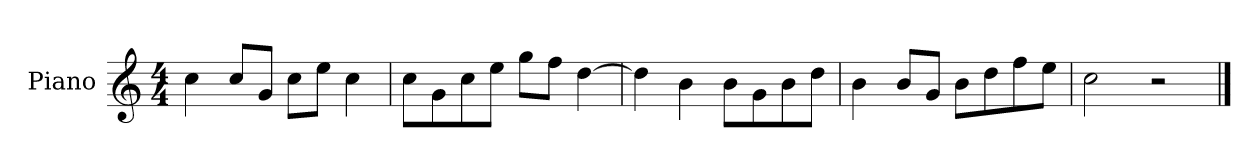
**kern
*part1
*staff1
*I"Piano
*I'P-no
*clefG2
*k[]
*M4/4
*MM90
=1
4cc\
8cc/L
8g/J
8cc\L
8ee\J
4cc\
=2
8cc\L
8g\
8cc\
8ee\J
8gg\L
8ff\J
[4dd\
=3
4dd\]
4b\
8b\L
8g\
8b\
8dd\J
=4
4b\
8b/L
8g/J
8b\L
8dd\
8ff\
8ee\J
=5
2cc\
2r
==
*-
